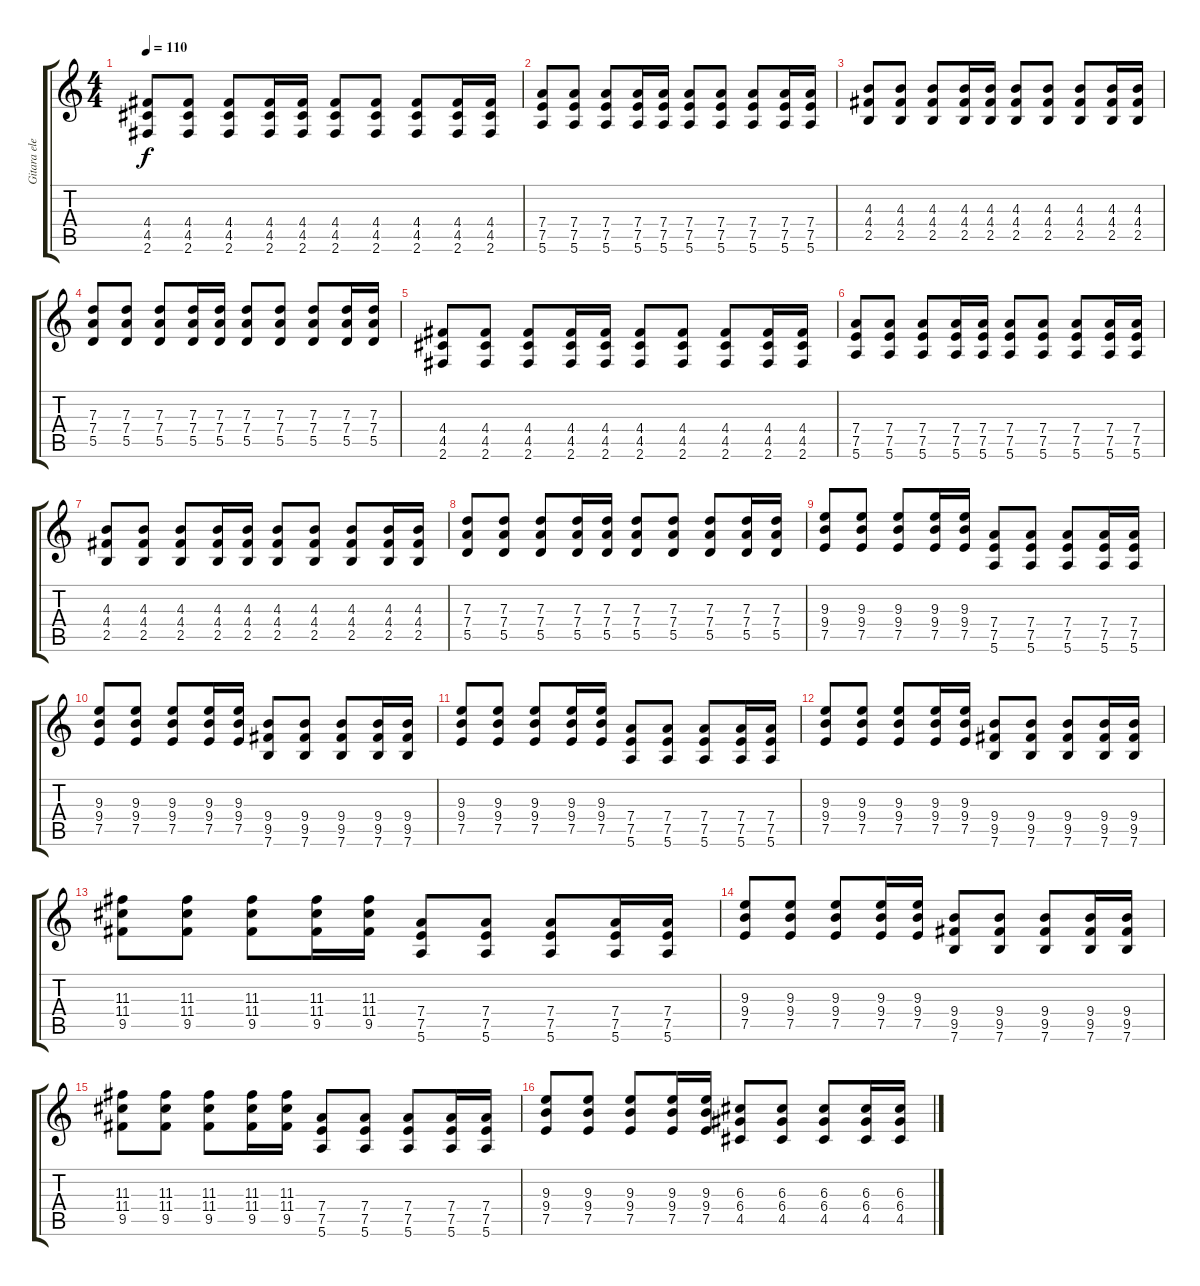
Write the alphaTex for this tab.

\track ("Gitara elektryczna (II)" "Gitara ele") {instrument distortionguitar}
\staff {score tabs}
\tuning (E4 B3 G3 D3 A2 E2) {hide}
\ts (4 4)
\tempo 110
\clef g2
\ks c
(4.4 4.5 2.6).8{dy f} (4.4 4.5 2.6).8 (4.4 4.5 2.6).8 (4.4 4.5 2.6).16 (4.4 4.5 2.6).16 (4.4 4.5 2.6).8 (4.4 4.5 2.6).8 (4.4 4.5 2.6).8 (4.4 4.5 2.6).16 (4.4 4.5 2.6).16 |
(7.4 7.5 5.6).8 (7.4 7.5 5.6).8 (7.4 7.5 5.6).8 (7.4 7.5 5.6).16 (7.4 7.5 5.6).16 (7.4 7.5 5.6).8 (7.4 7.5 5.6).8 (7.4 7.5 5.6).8 (7.4 7.5 5.6).16 (7.4 7.5 5.6).16 |
(4.3 4.4 2.5).8 (4.3 4.4 2.5).8 (4.3 4.4 2.5).8 (4.3 4.4 2.5).16 (4.3 4.4 2.5).16 (4.3 4.4 2.5).8 (4.3 4.4 2.5).8 (4.3 4.4 2.5).8 (4.3 4.4 2.5).16 (4.3 4.4 2.5).16 |
(7.3 7.4 5.5).8 (7.3 7.4 5.5).8 (7.3 7.4 5.5).8 (7.3 7.4 5.5).16 (7.3 7.4 5.5).16 (7.3 7.4 5.5).8 (7.3 7.4 5.5).8 (7.3 7.4 5.5).8 (7.3 7.4 5.5).16 (7.3 7.4 5.5).16 |
(4.4 4.5 2.6).8 (4.4 4.5 2.6).8 (4.4 4.5 2.6).8 (4.4 4.5 2.6).16 (4.4 4.5 2.6).16 (4.4 4.5 2.6).8 (4.4 4.5 2.6).8 (4.4 4.5 2.6).8 (4.4 4.5 2.6).16 (4.4 4.5 2.6).16 |
(7.4 7.5 5.6).8 (7.4 7.5 5.6).8 (7.4 7.5 5.6).8 (7.4 7.5 5.6).16 (7.4 7.5 5.6).16 (7.4 7.5 5.6).8 (7.4 7.5 5.6).8 (7.4 7.5 5.6).8 (7.4 7.5 5.6).16 (7.4 7.5 5.6).16 |
(4.3 4.4 2.5).8 (4.3 4.4 2.5).8 (4.3 4.4 2.5).8 (4.3 4.4 2.5).16 (4.3 4.4 2.5).16 (4.3 4.4 2.5).8 (4.3 4.4 2.5).8 (4.3 4.4 2.5).8 (4.3 4.4 2.5).16 (4.3 4.4 2.5).16 |
(7.3 7.4 5.5).8 (7.3 7.4 5.5).8 (7.3 7.4 5.5).8 (7.3 7.4 5.5).16 (7.3 7.4 5.5).16 (7.3 7.4 5.5).8 (7.3 7.4 5.5).8 (7.3 7.4 5.5).8 (7.3 7.4 5.5).16 (7.3 7.4 5.5).16 |
(9.3 9.4 7.5).8 (9.3 9.4 7.5).8 (9.3 9.4 7.5).8 (9.3 9.4 7.5).16 (9.3 9.4 7.5).16 (7.4 7.5 5.6).8 (7.4 7.5 5.6).8 (7.4 7.5 5.6).8 (7.4 7.5 5.6).16 (7.4 7.5 5.6).16 |
(9.3 9.4 7.5).8 (9.3 9.4 7.5).8 (9.3 9.4 7.5).8 (9.3 9.4 7.5).16 (9.3 9.4 7.5).16 (9.4 9.5 7.6).8 (9.4 9.5 7.6).8 (9.4 9.5 7.6).8 (9.4 9.5 7.6).16 (9.4 9.5 7.6).16 |
(9.3 9.4 7.5).8 (9.3 9.4 7.5).8 (9.3 9.4 7.5).8 (9.3 9.4 7.5).16 (9.3 9.4 7.5).16 (7.4 7.5 5.6).8 (7.4 7.5 5.6).8 (7.4 7.5 5.6).8 (7.4 7.5 5.6).16 (7.4 7.5 5.6).16 |
(9.3 9.4 7.5).8 (9.3 9.4 7.5).8 (9.3 9.4 7.5).8 (9.3 9.4 7.5).16 (9.3 9.4 7.5).16 (9.4 9.5 7.6).8 (9.4 9.5 7.6).8 (9.4 9.5 7.6).8 (9.4 9.5 7.6).16 (9.4 9.5 7.6).16 |
(11.3 11.4 9.5).8 (11.3 11.4 9.5).8 (11.3 11.4 9.5).8 (11.3 11.4 9.5).16 (11.3 11.4 9.5).16 (7.4 7.5 5.6).8 (7.4 7.5 5.6).8 (7.4 7.5 5.6).8 (7.4 7.5 5.6).16 (7.4 7.5 5.6).16 |
(9.3 9.4 7.5).8 (9.3 9.4 7.5).8 (9.3 9.4 7.5).8 (9.3 9.4 7.5).16 (9.3 9.4 7.5).16 (9.4 9.5 7.6).8 (9.4 9.5 7.6).8 (9.4 9.5 7.6).8 (9.4 9.5 7.6).16 (9.4 9.5 7.6).16 |
(11.3 11.4 9.5).8 (11.3 11.4 9.5).8 (11.3 11.4 9.5).8 (11.3 11.4 9.5).16 (11.3 11.4 9.5).16 (7.4 7.5 5.6).8 (7.4 7.5 5.6).8 (7.4 7.5 5.6).8 (7.4 7.5 5.6).16 (7.4 7.5 5.6).16 |
(9.3 9.4 7.5).8 (9.3 9.4 7.5).8 (9.3 9.4 7.5).8 (9.3 9.4 7.5).16 (9.3 9.4 7.5).16 (6.3 6.4 4.5).8 (6.3 6.4 4.5).8 (6.3 6.4 4.5).8 (6.3 6.4 4.5).16 (6.3 6.4 4.5).16
